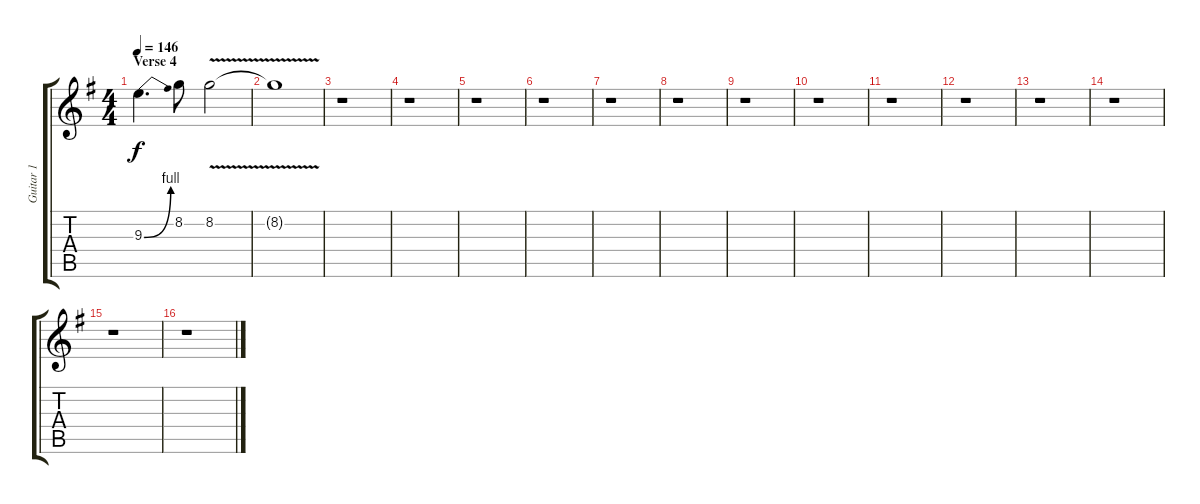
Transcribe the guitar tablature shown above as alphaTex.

\track ("Guitar 1" "Guitar 1") {instrument overdrivenguitar}
\staff {score tabs}
\tuning (E4 B3 G3 D3 A2 E2) {hide}
\ts (4 4)
\section ("" "Verse 4")
\tempo 146
\clef g2
\ks g
9.3{be (bend 0 0 60 4)}.4{d dy f} 8.2.8 8.2{v}.2{volume 9} |
8.2{t}.1 |
r.1{volume 13} |
r.1 |
r.1 |
r.1 |
r.1 |
r.1 |
r.1 |
r.1 |
r.1 |
r.1 |
r.1 |
r.1 |
r.1 |
r.1
